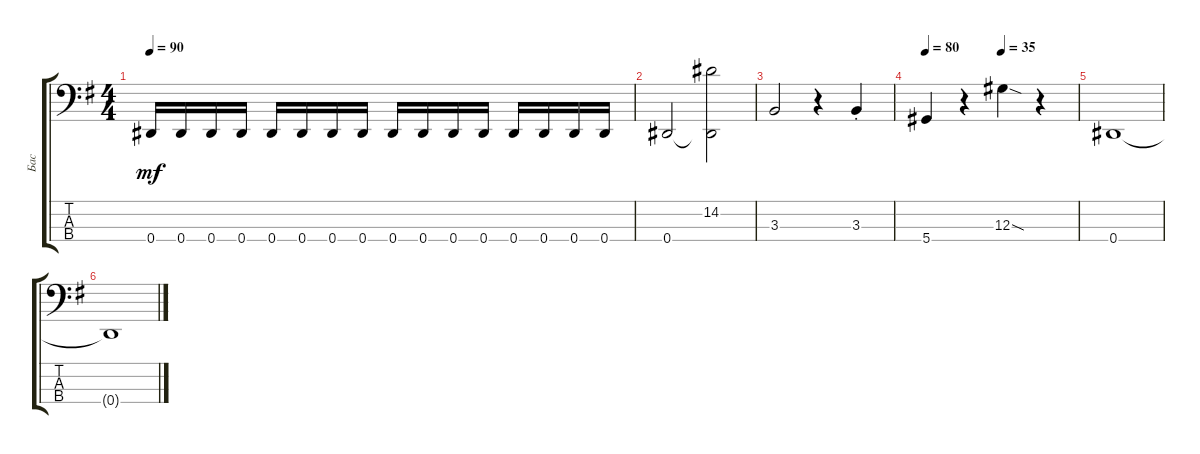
\track ("Бас" "Бас") {instrument electricbassfinger}
\staff {score tabs}
\tuning (Gb2 Db2 Ab1 Eb1) {hide}
\ts (4 4)
\tempo 90
\clef f4
\ks eminor
0.4.16{dy mf} 0.4.16 0.4.16 0.4.16 0.4.16 0.4.16 0.4.16 0.4.16 0.4.16 0.4.16 0.4.16 0.4.16 0.4.16 0.4.16 0.4.16 0.4.16 |
0.4.2 (14.2 0.4{t}).2 |
3.3.2 r.4 3.3{st}.4 |
\tempo 80
\tempo (35 0.5)
5.4.4 r.4 12.3{sod}.4 r.4 |
0.4.1 |
0.4{t}.1
